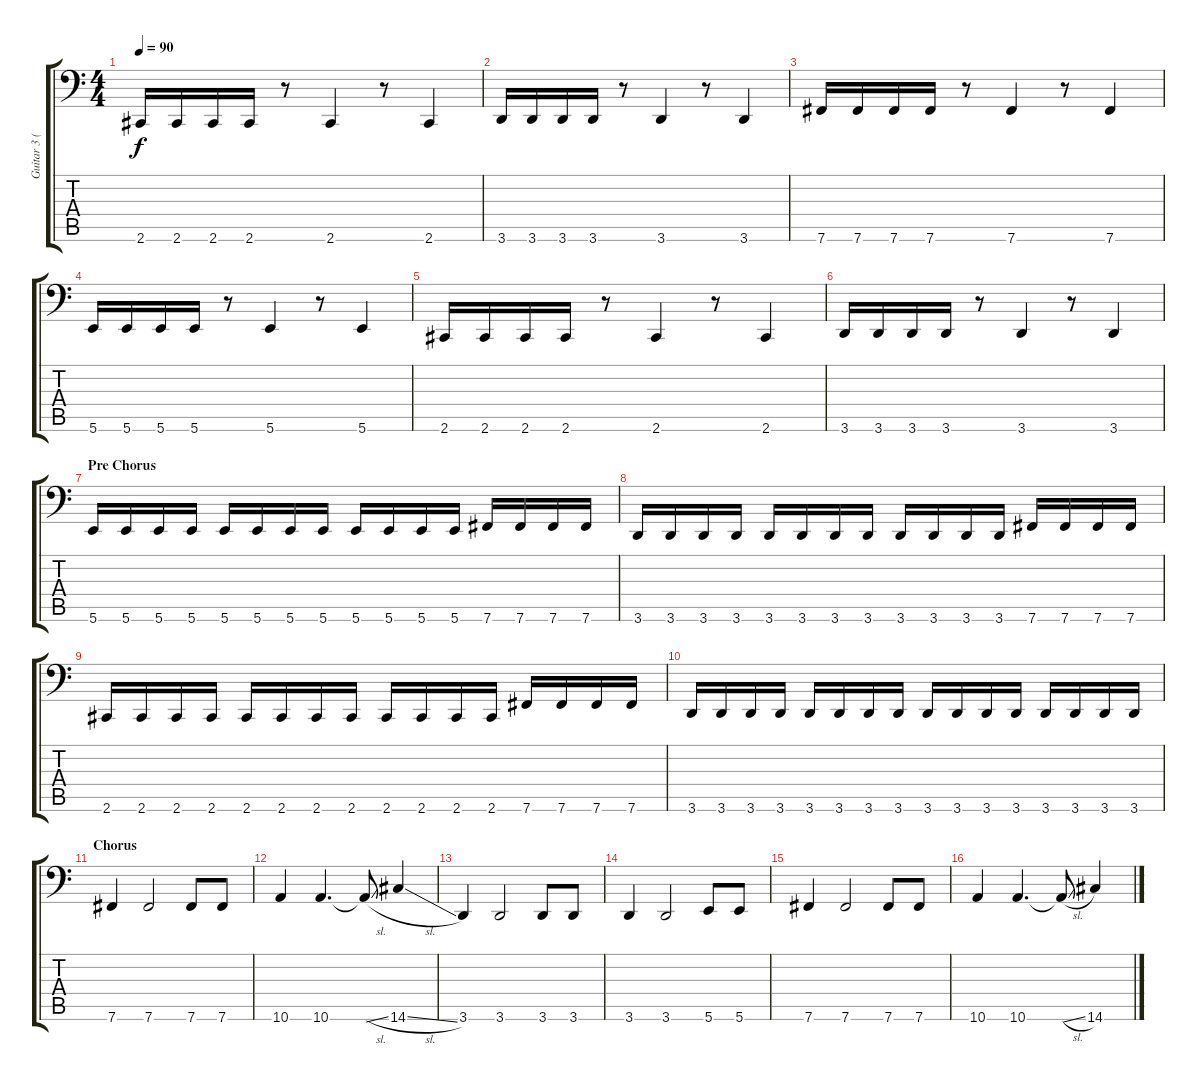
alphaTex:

\track ("Guitar 3 (Jon Dunn) Bass" "Guitar 3 (") {instrument electricbassfinger}
\staff {score tabs}
\tuning (Db3 Ab2 E2 B1 Gb1 B0) {hide}
\ts (4 4)
\tempo 90
\clef f4
\ks c
2.6.16{dy f} 2.6.16 2.6.16 2.6.16 r.8 2.6.4 r.8 2.6.4 |
3.6.16 3.6.16 3.6.16 3.6.16 r.8 3.6.4 r.8 3.6.4 |
7.6.16 7.6.16 7.6.16 7.6.16 r.8 7.6.4 r.8 7.6.4 |
5.6.16 5.6.16 5.6.16 5.6.16 r.8 5.6.4 r.8 5.6.4 |
2.6.16 2.6.16 2.6.16 2.6.16 r.8 2.6.4 r.8 2.6.4 |
3.6.16 3.6.16 3.6.16 3.6.16 r.8 3.6.4 r.8 3.6.4 |
\section ("" "Pre Chorus")
5.6.16 5.6.16 5.6.16 5.6.16 5.6.16 5.6.16 5.6.16 5.6.16 5.6.16 5.6.16 5.6.16 5.6.16 7.6.16 7.6.16 7.6.16 7.6.16 |
3.6.16 3.6.16 3.6.16 3.6.16 3.6.16 3.6.16 3.6.16 3.6.16 3.6.16 3.6.16 3.6.16 3.6.16 7.6.16 7.6.16 7.6.16 7.6.16 |
2.6.16 2.6.16 2.6.16 2.6.16 2.6.16 2.6.16 2.6.16 2.6.16 2.6.16 2.6.16 2.6.16 2.6.16 7.6.16 7.6.16 7.6.16 7.6.16 |
3.6.16 3.6.16 3.6.16 3.6.16 3.6.16 3.6.16 3.6.16 3.6.16 3.6.16 3.6.16 3.6.16 3.6.16 3.6.16 3.6.16 3.6.16 3.6.16 |
\section ("" "Chorus")
7.6.4 7.6.2 7.6.8 7.6.8 |
10.6.4 10.6.4{d} 10.6{sl t}.8 14.6{sl}.4 |
3.6.4 3.6.2 3.6.8 3.6.8 |
3.6.4 3.6.2 5.6.8 5.6.8 |
7.6.4 7.6.2 7.6.8 7.6.8 |
10.6.4 10.6.4{d} 10.6{sl t}.8 14.6{sl}.4
